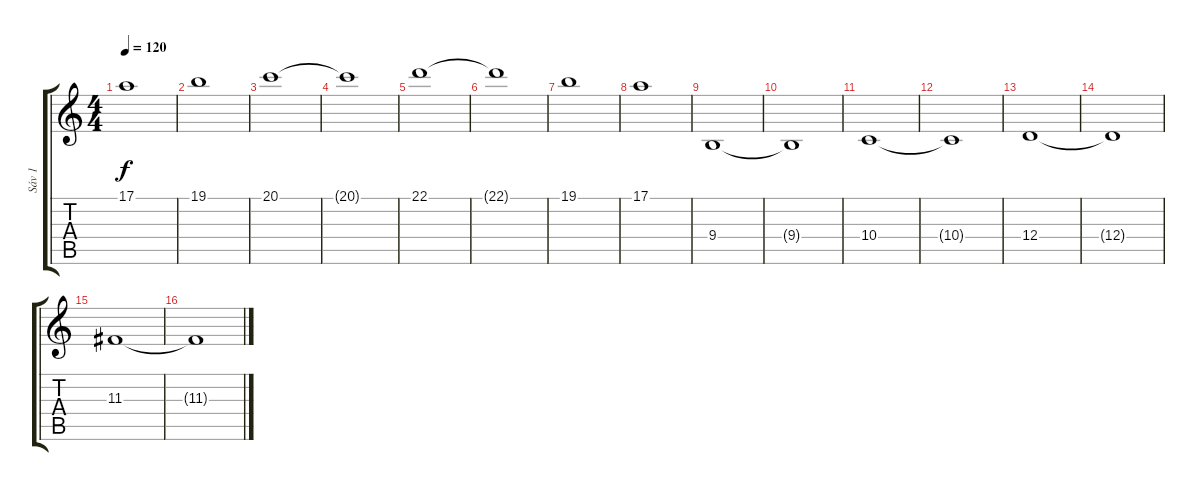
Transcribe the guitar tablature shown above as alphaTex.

\track ("Sáv 1" "Sáv 1") {instrument stringensemble2}
\staff {score tabs}
\tuning (E4 B3 G3 D3 A2 E2) {hide}
\ts (4 4)
\tempo 120
\clef g2
\ks c
17.1.1{dy f} |
19.1.1 |
20.1.1 |
20.1{t}.1 |
22.1.1 |
22.1{t}.1 |
19.1.1 |
17.1.1 |
9.4.1 |
9.4{t}.1 |
10.4.1 |
10.4{t}.1 |
12.4.1 |
12.4{t}.1 |
11.3.1 |
11.3{t}.1
